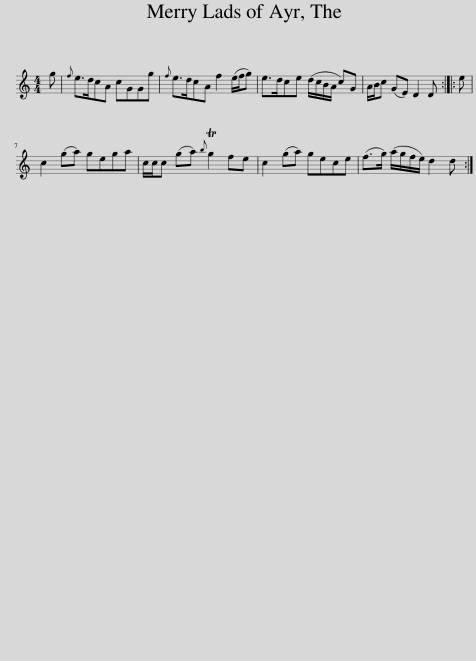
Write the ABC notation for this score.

X:1
L:1/8
M:4/4
I:linebreak $
K:C
V:1 treble
V:1
 g |{f} e>dcA cGGg |{f} e>dcA f2 (e/f/g) | e>dce (d/c/B/A/ c)G | A/B/c (GE) D2 D :: %5
 e |$ c2 (ga) gega | c/c/c (ga){b} Tg2 fe | c2 (ga) gece | (f>g) (a/g/f/e/) d2 d :| %10
